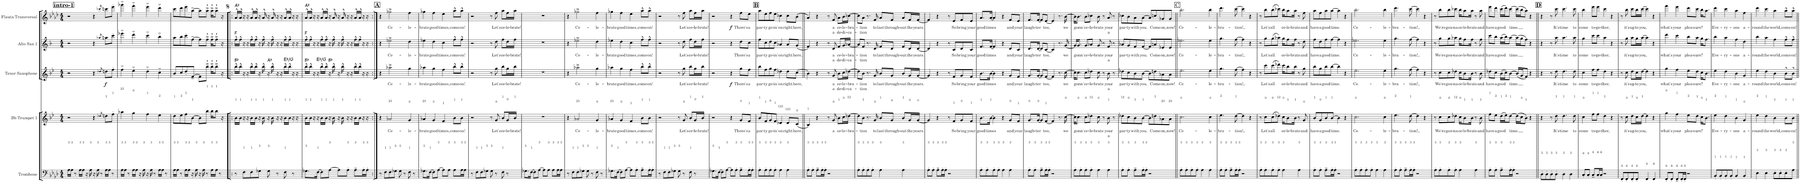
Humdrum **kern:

**kern	**kern	**text	**text	**kern	**text	**text	**dynam	**harte	**kern	**text	**text	**harte	**kern	**text	**text	**dynam	**harte
*part5	*part4	*part4	*part4	*part3	*part3	*part3	*part3	*part3	*part2	*part2	*part2	*part2	*part1	*part1	*part1	*part1	*part1
*staff5	*staff4	*staff4	*staff4	*staff3	*staff3	*staff3	*staff3	*	*staff2	*staff2	*staff2	*	*staff1	*staff1	*staff1	*staff1	*
*I"Trombone	*I"Bb Trumpet 1	*	*	*I"Tenor Saxophone	*	*	*	*	*I"Alto Sax 1	*	*	*	*I"Flauta Transversal	*	*	*	*
*I'Tbn.	*I'Bb Tpt. 1	*	*	*I'T. Sax.	*	*	*	*	*I'A. Sax. 1	*	*	*	*I'Fl.	*	*	*	*
*clefF4	*clefG2	*	*	*clefG2	*	*	*	*	*clefG2	*	*	*	*clefG2	*	*	*	*
*	*Trd1c2	*	*	*Trd8c14	*	*	*	*	*Trd5c9	*	*	*	*	*	*	*	*
*k[b-e-a-d-]	*k[b-e-]	*	*	*k[b-e-]	*	*	*	*	*k[b-]	*	*	*	*k[b-e-a-d-]	*	*	*	*
*M4/4	*M4/4	*	*	*M4/4	*	*	*	*	*M4/4	*	*	*	*M4/4	*	*	*	*
!!LO:REH:place=s1:a:B:fs=14:t=intro-1
=1	=1	=1	=1	=1	=1	=1	=1	=1	=1	=1	=1	=1	=1	=1	=1	=1	=1
16A-\LL	2r	.	.	2r	.	.	.	.	2r	.	.	.	2r	.	.	.	.
16A-\JJ	.	.	.	.	.	.	.	.	.	.	.	.	.	.	.	.	.
8r	.	.	.	.	.	.	.	.	.	.	.	.	.	.	.	.	.
16A-\LL	.	.	.	.	.	.	.	.	.	.	.	.	.	.	.	.	.
16A-\JJ	.	.	.	.	.	.	.	.	.	.	.	.	.	.	.	.	.
16r	.	.	.	.	.	.	.	.	.	.	.	.	.	.	.	.	.
16A-\	.	.	.	.	.	.	.	.	.	.	.	.	.	.	.	.	.
16r	4r	.	.	4r	.	.	.	.	4r	.	.	.	4r	.	.	.	.
16A-\	.	.	.	.	.	.	.	.	.	.	.	.	.	.	.	.	.
8r	.	.	.	.	.	.	.	.	.	.	.	.	.	.	.	.	.
.	8qdd-X/	.	.	8qdd-X/	.	.	.	.	8qaa-X/	.	.	.	8qccc-X/	.	.	.	.
!	!	!	!	!	!	!	!LO:DY:b	!	!	!	!	!	!	!	!	!	!
16A-\LL	8ddn\L	.	.	8ddn\L	.	.	f	.	8aan\L	.	.	.	8cccn\L	.	.	.	.
16A-\JJ	.	.	.	.	.	.	.	.	.	.	.	.	.	.	.	.	.
8r	8ff'\J	.	.	8ff'\J	.	.	.	.	8ccc'\J	.	.	.	8eee-'\J	.	.	.	.
=2	=2	=2	=2	=2	=2	=2	=2	=2	=2	=2	=2	=2	=2	=2	=2	=2	=2
16A-\LL	4aa-X\	.	.	4ff'~\	.	.	.	.	4eee-X'~\	.	.	.	4ggg-X'~\	.	.	.	.
16A-\JJ	.	.	.	.	.	.	.	.	.	.	.	.	.	.	.	.	.
8r	.	.	.	.	.	.	.	.	.	.	.	.	.	.	.	.	.
16A-\LL	4gg\	.	.	4ee-'~\	.	.	.	.	4ddd'~\	.	.	.	4fff'~\	.	.	.	.
16A-\JJ	.	.	.	.	.	.	.	.	.	.	.	.	.	.	.	.	.
16r	.	.	.	.	.	.	.	.	.	.	.	.	.	.	.	.	.
16A-\	.	.	.	.	.	.	.	.	.	.	.	.	.	.	.	.	.
16r	4ff\	.	.	4dd'~\	.	.	.	.	4ccc'~\	.	.	.	4eee-'~\	.	.	.	.
16A-\	.	.	.	.	.	.	.	.	.	.	.	.	.	.	.	.	.
8r	.	.	.	.	.	.	.	.	.	.	.	.	.	.	.	.	.
16A-\LL	4ee-\	.	.	4cc'~\	.	.	.	.	4bb-'~\	.	.	.	4ddd-'~\	.	.	.	.
16A-\JJ	.	.	.	.	.	.	.	.	.	.	.	.	.	.	.	.	.
8r	.	.	.	.	.	.	.	.	.	.	.	.	.	.	.	.	.
=3	=3	=3	=3	=3	=3	=3	=3	=3	=3	=3	=3	=3	=3	=3	=3	=3	=3
16A-\LL	8dd\L	.	.	8b-/L	.	.	.	.	8aa\L	.	.	.	8ccc\L	.	.	.	.
16A-\JJ	.	.	.	.	.	.	.	.	.	.	.	.	.	.	.	.	.
8r	8ee-\	.	.	8cc/	.	.	.	.	8bb-\	.	.	.	8ddd-\	.	.	.	.
16A-\LL	8ff\	.	.	8dd'/	.	.	.	.	8ccc'\	.	.	.	8eee-'\	.	.	.	.
16A-\JJ	.	.	.	.	.	.	.	.	.	.	.	.	.	.	.	.	.
16r	[8b-\J	.	.	[8f~/J	.	.	.	.	[8ff~\J	.	.	.	[8aa-~\J	.	.	.	.
16A-\	.	.	.	.	.	.	.	.	.	.	.	.	.	.	.	.	.
16r	8b-\L]	.	.	8f\L]	.	.	.	.	8ff\L]	.	.	.	8aa-\L]	.	.	.	.
16A-\	.	.	.	.	.	.	.	.	.	.	.	.	.	.	.	.	.
8r	8bb-\J	.	.	8bb-^`\J	.	.	.	.	8ff^`\J	.	.	.	8aa-^`\J	.	.	.	.
16A-\LL	16bb-\KL	.	.	16bb-^`\KL	.	.	.	.	16ff^`\KL	.	.	.	16aa-^`\KL	.	.	.	.
16A-\JJ	8bb-\J	.	.	8bb-^`\J	.	.	.	.	8ff^`\J	.	.	.	8aa-^`\J	.	.	.	.
8r	.	.	.	.	.	.	.	.	.	.	.	.	.	.	.	.	.
.	16r	.	.	16r	.	.	.	.	16r	.	.	.	16r	.	.	.	.
=4!|:	=4!|:	=4!|:	=4!|:	=4!|:	=4!|:	=4!|:	=4!|:	=4!|:	=4!|:	=4!|:	=4!|:	=4!|:	=4!|:	=4!|:	=4!|:	=4!|:	=4!|:
8r	16b-\LL	.	.	16bb-^^\LL	.	.	.	Bb:maj	16ff^^\LL	.	.	F:maj	16a-^^/LL	.	.	.	Ab:maj
.	16b-\JJ	.	.	16bb-^^\JJ	.	.	.	.	16ff^^\JJ	.	.	.	16a-^^/JJ	.	.	.	.
8F\L	16r	.	.	16r	.	.	.	.	16r	.	.	.	16r	.	.	.	.
.	16r	.	.	16r	.	.	.	.	16r	.	.	.	16r	.	.	.	.
8F\	16b-\LL	.	.	16bb-^^\LL	.	.	.	.	16ff^^\LL	.	.	.	16a-^^/LL	.	.	.	.
.	16b-\JJ	.	.	16bb-^^\JJ	.	.	.	.	16ff^^\JJ	.	.	.	16a-^^/JJ	.	.	.	.
8G-X\J	16r	.	.	16r	.	.	.	.	16r	.	.	.	16r	.	.	.	.
.	16b-\	.	.	16bb-^^\	.	.	.	.	16ff^^\	.	.	.	16a-^^/	.	.	.	.
8G-\	16r	.	.	16r	.	.	.	Ab:maj	16r	.	.	.	16r	.	.	.	.
.	16b-\	.	.	16bb-^^\	.	.	.	.	16ff^^\	.	.	.	16a-^^/	.	.	.	.
8r	16r	.	.	16r	.	.	.	.	16r	.	.	.	16r	.	.	.	.
.	16r	.	.	16r	.	.	.	.	16r	.	.	.	16r	.	.	.	.
8F\	16b-\LL	.	.	16bb-^^\LL	.	.	.	Eb:maj/3	16ff^^\LL	.	.	.	16a-^^/LL	.	.	.	.
.	16b-\JJ	.	.	16bb-^^\JJ	.	.	.	.	16ff^^\JJ	.	.	.	16a-^^/JJ	.	.	.	.
8r	16r	.	.	16r	.	.	.	.	16r	.	.	.	16r	.	.	.	.
.	16r	.	.	16r	.	.	.	.	16r	.	.	.	16r	.	.	.	.
=5	=5	=5	=5	=5	=5	=5	=5	=5	=5	=5	=5	=5	=5	=5	=5	=5	=5
8.G-X\L	16b-\LL	.	.	16bb-^^\LL	.	.	.	Bb:maj	16ff^^\LL	.	.	F:maj	16a-^^/LL	.	.	.	Ab:maj
.	16b-\JJ	.	.	16bb-^^\JJ	.	.	.	.	16ff^^\JJ	.	.	.	16a-^^/JJ	.	.	.	.
.	16r	.	.	16r	.	.	.	.	16r	.	.	.	16r	.	.	.	.
[16F\Jk	16r	.	.	16r	.	.	.	Eb:maj/3	16r	.	.	.	16r	.	.	.	.
8F\L]	16b-\LL	.	.	16bb-^^\LL	.	.	.	.	16ff^^\LL	.	.	.	16a-^^/LL	.	.	.	.
.	16b-\JJ	.	.	16bb-^^\JJ	.	.	.	.	16ff^^\JJ	.	.	.	16a-^^/JJ	.	.	.	.
[8A-\J	16r	.	.	16r	.	.	.	Bb:maj	16r	.	.	.	16r	.	.	.	.
.	16b-\	.	.	16bb-^^\	.	.	.	.	16ff^^\	.	.	.	16a-^^/	.	.	.	.
8A-\L]	16r	.	.	16r	.	.	.	.	16r	.	.	.	16r	.	.	.	.
.	16b-\	.	.	16bb-^^\	.	.	.	.	16ff^^\	.	.	.	16a-^^/	.	.	.	.
8A-'\J	16r	.	.	16r	.	.	.	.	16r	.	.	.	16r	.	.	.	.
.	16r	.	.	16r	.	.	.	.	16r	.	.	.	16r	.	.	.	.
8A-~\L	16b-\LL	.	.	16bb-^^\LL	.	.	.	.	16ff^^\LL	.	.	.	16a-^^/LL	.	.	.	.
.	16b-\JJ	.	.	16bb-^^\JJ	.	.	.	.	16ff^^\JJ	.	.	.	16a-^^/JJ	.	.	.	.
16A-'\L	16r	.	.	16r	.	.	.	.	16r	.	.	.	16r	.	.	.	.
16A-'\JJ	16r	.	.	16r	.	.	.	.	16r	.	.	.	16r	.	.	.	.
!!LO:REH:place=s1:a:B:fs=14:t=A
=6:|!	=6:|!	=6:|!	=6:|!	=6:|!	=6:|!	=6:|!	=6:|!	=6:|!	=6:|!	=6:|!	=6:|!	=6:|!	=6:|!	=6:|!	=6:|!	=6:|!	=6:|!
8r	4r	.	.	4r	.	.	.	.	4r	.	.	.	4r	.	.	.	.
8F\L	.	.	.	.	.	.	.	.	.	.	.	.	.	.	.	.	.
!	!	!LO:LY:b	!	!	!LO:LY:b	!	!	!	!	!LO:LY:b	!	!	!	!LO:LY:b	!	!	!
8F\	2a-X/	Ce-	.	2aa-X^\	Ce-	.	.	.	2ee-X^\	Ce-	.	.	2gg-X^\	Ce-	.	.	.
8G-X\J	.	.	.	.	.	.	.	.	.	.	.	.	.	.	.	.	.
8G-\	.	.	.	.	.	.	.	.	.	.	.	.	.	.	.	.	.
8r	.	.	.	.	.	.	.	.	.	.	.	.	.	.	.	.	.
!	!	!LO:LY:b	!	!	!LO:LY:b	!	!	!	!	!LO:LY:b	!	!	!	!LO:LY:b	!	!	!
8F\	4g/	-le-	.	4gg\	-le-	.	.	.	4dd\	-le-	.	.	4ff\	-le-	.	.	.
8r	.	.	.	.	.	.	.	.	.	.	.	.	.	.	.	.	.
=7	=7	=7	=7	=7	=7	=7	=7	=7	=7	=7	=7	=7	=7	=7	=7	=7	=7
!	!	!LO:LY:b	!	!	!LO:LY:b	!	!	!	!	!LO:LY:b	!	!	!	!LO:LY:b	!	!	!
8.G-X\L	4a-X/	-brate	.	4aa-X\	-brate	.	.	.	4ee-X\	-brate	.	.	4gg-X\	-brate	.	.	.
[16F\Jk	.	.	.	.	.	.	.	.	.	.	.	.	.	.	.	.	.
!	!	!LO:LY:b	!	!	!LO:LY:b	!	!	!	!	!LO:LY:b	!	!	!	!LO:LY:b	!	!	!
8F\L]	4g/	good	.	4gg\	good	.	.	.	4dd\	good	.	.	4ff\	good	.	.	.
[8A-\J	.	.	.	.	.	.	.	.	.	.	.	.	.	.	.	.	.
!	!	!LO:LY:b	!	!	!LO:LY:b	!	!	!	!	!LO:LY:b	!	!	!	!LO:LY:b	!	!	!
8A-\L]	4f/	times,	.	4ff\	times,	.	.	.	4cc\	times,	.	.	4ee-\	times,	.	.	.
8A-\J	.	.	.	.	.	.	.	.	.	.	.	.	.	.	.	.	.
!	!	!LO:LY:b	!	!	!LO:LY:b	!	!	!	!	!LO:LY:b	!	!	!	!LO:LY:b	!	!	!
8A-\L	8b-\L	come	.	8bb-^^\L	come	.	.	.	8ff^^\L	come	.	.	8aa-^^\L	come	.	.	.
!	!	!LO:LY:b	!	!	!LO:LY:b	!	!	!	!	!LO:LY:b	!	!	!	!LO:LY:b	!	!	!
16A-\L	8b-\J	on!	.	8bb-^^\J	on!	.	.	.	8ff^^\J	on!	.	.	8aa-^^\J	on!	.	.	.
16A-\JJ	.	.	.	.	.	.	.	.	.	.	.	.	.	.	.	.	.
=8	=8	=8	=8	=8	=8	=8	=8	=8	=8	=8	=8	=8	=8	=8	=8	=8	=8
8r	2r	.	.	2r	.	.	.	.	2r	.	.	.	2r	.	.	.	.
8F\L	.	.	.	.	.	.	.	.	.	.	.	.	.	.	.	.	.
8F\	.	.	.	.	.	.	.	.	.	.	.	.	.	.	.	.	.
8G-X\J	.	.	.	.	.	.	.	.	.	.	.	.	.	.	.	.	.
8G-\	8r	.	.	8r	.	.	.	.	8r	.	.	.	8r	.	.	.	.
!	!	!LO:LY:b	!	!	!LO:LY:b	!	!	!	!	!LO:LY:b	!	!	!	!LO:LY:b	!	!	!
8r	8g/	Let's	.	8gg\	Let's	.	.	.	8dd\	Let's	.	.	8ff\	Let's	.	.	.
!	!	!LO:LY:b	!	!	!LO:LY:b	!	!	!	!	!LO:LY:b	!	!	!	!LO:LY:b	!	!	!
8F\	8b-/L	ce-	.	8bb-\L	ce-	.	.	.	8ff\L	ce-	.	.	8aa-\L	ce-	.	.	.
!	!	!LO:LY:b	!	!	!LO:LY:b	!	!	!	!	!LO:LY:b	!	!	!	!LO:LY:b	!	!	!
8r	16g/L	-le-	.	16gg\L	-le-	.	.	.	16dd\L	-le-	.	.	16ff\L	-le-	.	.	.
!	!	!LO:LY:b	!	!	!LO:LY:b	!	!	!	!	!LO:LY:b	!	!	!	!LO:LY:b	!	!	!
.	16b-/JJ	-brate!	.	16bb-\JJ	-brate!	.	.	.	16ff\JJ	-brate!	.	.	16aa-\JJ	-brate!	.	.	.
=9	=9	=9	=9	=9	=9	=9	=9	=9	=9	=9	=9	=9	=9	=9	=9	=9	=9
8.G-X\L	1r	.	.	1r	.	.	.	.	1r	.	.	.	1r	.	.	.	.
[16F\Jk	.	.	.	.	.	.	.	.	.	.	.	.	.	.	.	.	.
8F\L]	.	.	.	.	.	.	.	.	.	.	.	.	.	.	.	.	.
[8A-\J	.	.	.	.	.	.	.	.	.	.	.	.	.	.	.	.	.
8A-\L]	.	.	.	.	.	.	.	.	.	.	.	.	.	.	.	.	.
8A-\J	.	.	.	.	.	.	.	.	.	.	.	.	.	.	.	.	.
8A-\L	.	.	.	.	.	.	.	.	.	.	.	.	.	.	.	.	.
16A-\L	.	.	.	.	.	.	.	.	.	.	.	.	.	.	.	.	.
16A-\JJ	.	.	.	.	.	.	.	.	.	.	.	.	.	.	.	.	.
=10	=10	=10	=10	=10	=10	=10	=10	=10	=10	=10	=10	=10	=10	=10	=10	=10	=10
8r	4r	.	.	4r	.	.	.	.	4r	.	.	.	4r	.	.	.	.
8F\L	.	.	.	.	.	.	.	.	.	.	.	.	.	.	.	.	.
!	!	!LO:LY:b	!	!	!LO:LY:b	!	!	!	!	!LO:LY:b	!	!	!	!LO:LY:b	!	!	!
8F\	2a-X/	Ce-	.	2aa-X^\	Ce-	.	.	.	2ee-X^\	Ce-	.	.	2gg-X^\	Ce-	.	.	.
8G-X\J	.	.	.	.	.	.	.	.	.	.	.	.	.	.	.	.	.
8G-\	.	.	.	.	.	.	.	.	.	.	.	.	.	.	.	.	.
8r	.	.	.	.	.	.	.	.	.	.	.	.	.	.	.	.	.
!	!	!LO:LY:b	!	!	!LO:LY:b	!	!	!	!	!LO:LY:b	!	!	!	!LO:LY:b	!	!	!
8F\	4g/	-le-	.	4gg\	-le-	.	.	.	4dd\	-le-	.	.	4ff\	-le-	.	.	.
8r	.	.	.	.	.	.	.	.	.	.	.	.	.	.	.	.	.
=11	=11	=11	=11	=11	=11	=11	=11	=11	=11	=11	=11	=11	=11	=11	=11	=11	=11
!	!	!LO:LY:b	!	!	!LO:LY:b	!	!	!	!	!LO:LY:b	!	!	!	!LO:LY:b	!	!	!
8.G-X\L	4a-X/	-brate	.	4aa-X\	-brate	.	.	.	4ee-X\	-brate	.	.	4gg-X\	-brate	.	.	.
[16F\Jk	.	.	.	.	.	.	.	.	.	.	.	.	.	.	.	.	.
!	!	!LO:LY:b	!	!	!LO:LY:b	!	!	!	!	!LO:LY:b	!	!	!	!LO:LY:b	!	!	!
8F\L]	4g/	good	.	4gg\	good	.	.	.	4dd\	good	.	.	4ff\	good	.	.	.
[8A-\J	.	.	.	.	.	.	.	.	.	.	.	.	.	.	.	.	.
!	!	!LO:LY:b	!	!	!LO:LY:b	!	!	!	!	!LO:LY:b	!	!	!	!LO:LY:b	!	!	!
8A-\L]	4f/	times,	.	4ff\	times,	.	.	.	4cc\	times,	.	.	4ee-\	times,	.	.	.
8A-'\J	.	.	.	.	.	.	.	.	.	.	.	.	.	.	.	.	.
!	!	!LO:LY:b	!	!	!LO:LY:b	!	!	!	!	!LO:LY:b	!	!	!	!LO:LY:b	!	!	!
8A-~\L	8b-\L	come	.	8bb-^^\L	come	.	.	.	8ff^^\L	come	.	.	8aa-^^\L	come	.	.	.
!	!	!LO:LY:b	!	!	!LO:LY:b	!	!	!	!	!LO:LY:b	!	!	!	!LO:LY:b	!	!	!
16A-'\L	8b-\J	on!	.	8bb-^^\J	on!	.	.	.	8ff^^\J	on!	.	.	8aa-^^\J	on!	.	.	.
16A-'\JJ	.	.	.	.	.	.	.	.	.	.	.	.	.	.	.	.	.
=12	=12	=12	=12	=12	=12	=12	=12	=12	=12	=12	=12	=12	=12	=12	=12	=12	=12
8r	2r	.	.	2r	.	.	.	.	2r	.	.	.	2r	.	.	.	.
8F\L	.	.	.	.	.	.	.	.	.	.	.	.	.	.	.	.	.
8F\	.	.	.	.	.	.	.	.	.	.	.	.	.	.	.	.	.
8G-X\J	.	.	.	.	.	.	.	.	.	.	.	.	.	.	.	.	.
8G-\	8r	.	.	8r	.	.	.	.	8r	.	.	.	8r	.	.	.	.
!	!	!LO:LY:b	!	!	!LO:LY:b	!	!	!	!	!LO:LY:b	!	!	!	!LO:LY:b	!	!	!
8r	8g/	Let's	.	8gg\	Let's	.	.	.	8dd\	Let's	.	.	8ff\	Let's	.	.	.
!	!	!LO:LY:b	!	!	!LO:LY:b	!	!	!	!	!LO:LY:b	!	!	!	!LO:LY:b	!	!	!
8F\	8b-/L	ce-	.	8bb-\L	ce-	.	.	.	8ff\L	ce-	.	.	8aa-\L	ce-	.	.	.
!	!	!LO:LY:b	!	!	!LO:LY:b	!	!	!	!	!LO:LY:b	!	!	!	!LO:LY:b	!	!	!
8r	16g/L	-le-	.	16gg\L	-le-	.	.	.	16dd\L	-le-	.	.	16ff\L	-le-	.	.	.
!	!	!LO:LY:b	!	!	!LO:LY:b	!	!	!	!	!LO:LY:b	!	!	!	!LO:LY:b	!	!	!
.	16b-/JJ	-brate!	.	16bb-\JJ	-brate!	.	.	.	16ff\JJ	-brate!	.	.	16aa-\JJ	-brate!	.	.	.
=13	=13	=13	=13	=13	=13	=13	=13	=13	=13	=13	=13	=13	=13	=13	=13	=13	=13
8.G-X\L	2r	.	.	2r	.	.	.	.	2r	.	.	.	2r	.	.	.	.
[16F\Jk	.	.	.	.	.	.	.	.	.	.	.	.	.	.	.	.	.
8F\L]	.	.	.	.	.	.	.	.	.	.	.	.	.	.	.	.	.
[8A-\J	.	.	.	.	.	.	.	.	.	.	.	.	.	.	.	.	.
!	!	!	!	!	!	!	!LO:DY:b	!	!	!	!	!	!	!	!	!LO:DY:b	!
8A-\L]	4r	.	.	4r	.	.	f	.	4r	.	.	.	4r	.	.	f	.
8A-'\J	.	.	.	.	.	.	.	.	.	.	.	.	.	.	.	.	.
!	!	!LO:LY:b	!	!	!LO:LY:b	!	!	!	!	!LO:LY:b	!	!	!	!LO:LY:b	!	!	!
8A-~\L	8g/L	There's	.	8gg\L	There's	.	.	.	8dd\L	There's	.	.	8ff\L	There's	.	.	.
!	!	!LO:LY:b	!	!	!LO:LY:b	!	!	!	!	!LO:LY:b	!	!	!	!LO:LY:b	!	!	!
16A-'\L	8f/J	a	.	8ff\J	a	.	.	.	8cc\J	a	.	.	8ee-\J	a	.	.	.
16A-'\JJ	.	.	.	.	.	.	.	.	.	.	.	.	.	.	.	.	.
!!LO:REH:place=s1:a:B:fs=14:t=B
=14	=14	=14	=14	=14	=14	=14	=14	=14	=14	=14	=14	=14	=14	=14	=14	=14	=14
!	!	!LO:LY:b	!	!	!LO:LY:b	!	!	!	!	!LO:LY:b	!	!	!	!LO:LY:b	!	!	!
8A-'\L	8b-/L	par-	.	8bb-\L	par-	.	.	.	8ff\L	par-	.	.	8aa-\L	par-	.	.	.
!	!	!LO:LY:b	!	!	!LO:LY:b	!	!	!	!	!LO:LY:b	!	!	!	!LO:LY:b	!	!	!
8A-'\	8f/	-ty	.	8ff\	-ty	.	.	.	8cc\	-ty	.	.	8ee-\	-ty	.	.	.
!	!	!LO:LY:b	!	!	!LO:LY:b	!	!	!	!	!LO:LY:b	!	!	!	!LO:LY:b	!	!	!
8A-'\	8g/	go-	.	8gg\	go-	.	.	.	8dd\	go-	.	.	8ff\	go-	.	.	.
!	!	!LO:LY:b	!	!	!LO:LY:b	!	!	!	!	!LO:LY:b	!	!	!	!LO:LY:b	!	!	!
8A-'\J	8f/J	-in'	.	8ff\J	-in'	.	.	.	8cc\J	-in'	.	.	8ee-\J	-in'	.	.	.
!	!	!LO:LY:b	!	!	!LO:LY:b	!	!	!	!	!LO:LY:b	!	!	!	!LO:LY:b	!	!	!
4A-\	4d-X/	on	.	4dd-X\	on	.	.	.	4a-X/	on	.	.	4cc-X\	on	.	.	.
!	!	!LO:LY:b	!	!	!LO:LY:b	!	!	!	!	!LO:LY:b	!	!	!	!LO:LY:b	!	!	!
4A-\	8d-/L	right	.	8dd-\L	right	.	.	.	8a-/L	right	.	.	8cc-\L	right	.	.	.
!	!	!LO:LY:b	!	!	!LO:LY:b	!	!	!	!	!LO:LY:b	!	!	!	!LO:LY:b	!	!	!
.	(8c/J	here,	.	(8cc\J	here,	.	.	.	(8g/J	here,	.	.	(8b-\J	here,	.	.	.
=15||	=15||	=15||	=15||	=15||	=15||	=15||	=15||	=15||	=15||	=15||	=15||	=15||	=15||	=15||	=15||	=15||	=15||
8A-'\L	4B-/)	.	.	4b-\)	.	.	.	.	4f/)	.	.	.	4a-/)	.	.	.	.
8A-'\J	.	.	.	.	.	.	.	.	.	.	.	.	.	.	.	.	.
8A-~\L	4r	.	.	4r	.	.	.	.	4r	.	.	.	4r	.	.	.	.
16A-'\L	.	.	.	.	.	.	.	.	.	.	.	.	.	.	.	.	.
16A-'\JJ	.	.	.	.	.	.	.	.	.	.	.	.	.	.	.	.	.
2r	8r	.	.	8r	.	.	.	.	8r	.	.	.	8r	.	.	.	.
!	!	!LO:LY:b	!	!	!LO:LY:b	!LO:LY:b	!	!	!	!LO:LY:b	!LO:LY:b	!	!	!LO:LY:b	!LO:LY:b	!	!
.	8g/	a	.	8g/	a	a	.	.	8d/	a	a	.	8f/	a	a	.	.
!	!	!LO:LY:b	!	!	!LO:LY:b	!LO:LY:b	!	!	!	!LO:LY:b	!LO:LY:b	!	!	!LO:LY:b	!LO:LY:b	!	!
.	8b-\L	ce-	.	8b-\L	ce-	de-	.	.	8f/L	ce-	de-	.	8a-\L	ce-	de-	.	.
!	!	!LO:LY:b	!	!	!LO:LY:b	!LO:LY:b	!	!	!	!LO:LY:b	!LO:LY:b	!	!	!LO:LY:b	!LO:LY:b	!	!
.	16cc\L	-le-	.	16cc\L	-le-	-di-	.	.	16g/L	-le-	-di-	.	16b-\L	-le-	-di-	.	.
!	!	!LO:LY:b	!	!	!LO:LY:b	!LO:LY:b	!	!	!	!LO:LY:b	!LO:LY:b	!	!	!LO:LY:b	!LO:LY:b	!	!
.	[16dd-X\JJ	-bra-	.	[16dd-X\JJ	-bra-	-ca-	.	.	[16a-X/JJ	-bra-	-ca-	.	[16cc-X\JJ	-bra-	-ca-	.	.
=16	=16	=16	=16	=16	=16	=16	=16	=16	=16	=16	=16	=16	=16	=16	=16	=16	=16
8A-'\L	8dd-\L]	.	.	8dd-\L]	.	.	.	.	8a-/L]	.	.	.	8cc-\L]	.	.	.	.
!	!	!LO:LY:b	!	!	!LO:LY:b	!LO:LY:b	!	!	!	!LO:LY:b	!LO:LY:b	!	!	!LO:LY:b	!LO:LY:b	!	!
8A-'\	8b-\J	-tion	.	8b-\J	-tion	-tion	.	.	8f/J	-tion	-tion	.	8a-\J	-tion	-tion	.	.
8A-'\	8.r	.	.	8.r	.	.	.	.	8.r	.	.	.	8.r	.	.	.	.
8A-'\J	.	.	.	.	.	.	.	.	.	.	.	.	.	.	.	.	.
!	!	!LO:LY:b	!	!	!LO:LY:b	!	!	!	!	!LO:LY:b	!	!	!	!LO:LY:b	!	!	!
.	16g/	to	.	16g/	to	.	.	.	16d/	to	.	.	16f/	to	.	.	.
!	!	!LO:LY:b	!	!	!LO:LY:b	!	!	!	!	!LO:LY:b	!	!	!	!LO:LY:b	!	!	!
4A-\	8b-/L	last	.	8b-/L	last	.	.	.	8f/L	last	.	.	8a-/L	last	.	.	.
!	!	!LO:LY:b	!	!	!LO:LY:b	!	!	!	!	!LO:LY:b	!	!	!	!LO:LY:b	!	!	!
.	8g/J	through-	.	8g/J	through-	.	.	.	8d/J	through-	.	.	8f/J	through-	.	.	.
!	!	!LO:LY:b	!	!	!LO:LY:b	!	!	!	!	!LO:LY:b	!	!	!	!LO:LY:b	!	!	!
4A-\	8b-/L	-out	.	8b-/L	-out	.	.	.	8f/L	-out	.	.	8a-/L	-out	.	.	.
!	!	!LO:LY:b	!	!	!LO:LY:b	!	!	!	!	!LO:LY:b	!	!	!	!LO:LY:b	!	!	!
.	16g/L	the	.	16g/L	the	.	.	.	16d/L	the	.	.	16f/L	the	.	.	.
!	!	!LO:LY:b	!	!	!LO:LY:b	!	!	!	!	!LO:LY:b	!	!	!	!LO:LY:b	!	!	!
.	[16g/JJ	years.	.	[16g/JJ	years.	.	.	.	[16d/JJ	years.	.	.	[16f/JJ	years.	.	.	.
=17	=17	=17	=17	=17	=17	=17	=17	=17	=17	=17	=17	=17	=17	=17	=17	=17	=17
8A-'\L	4g/]	.	.	4g/]	.	.	.	.	4d/]	.	.	.	4f/]	.	.	.	.
8A-'\J	.	.	.	.	.	.	.	.	.	.	.	.	.	.	.	.	.
8A-~\L	4r	.	.	4r	.	.	.	.	4r	.	.	.	4r	.	.	.	.
16A-'\L	.	.	.	.	.	.	.	.	.	.	.	.	.	.	.	.	.
16A-'\JJ	.	.	.	.	.	.	.	.	.	.	.	.	.	.	.	.	.
2r	8r	.	.	8r	.	.	.	.	8r	.	.	.	8r	.	.	.	.
!	!	!LO:LY:b	!	!	!LO:LY:b	!	!	!	!	!LO:LY:b	!	!	!	!LO:LY:b	!	!	!
.	8f/L	So	.	8f/L	So	.	.	.	8c/L	So	.	.	8e-/L	So	.	.	.
!	!	!LO:LY:b	!	!	!LO:LY:b	!	!	!	!	!LO:LY:b	!	!	!	!LO:LY:b	!	!	!
.	8g/	bring	.	8g/	bring	.	.	.	8d/	bring	.	.	8f/	bring	.	.	.
!	!	!LO:LY:b	!	!	!LO:LY:b	!	!	!	!	!LO:LY:b	!	!	!	!LO:LY:b	!	!	!
.	8f/J	your	.	8f/J	your	.	.	.	8c/J	your	.	.	8e-/J	your	.	.	.
=18	=18	=18	=18	=18	=18	=18	=18	=18	=18	=18	=18	=18	=18	=18	=18	=18	=18
!	!	!LO:LY:b	!	!	!LO:LY:b	!	!	!	!	!LO:LY:b	!	!	!	!LO:LY:b	!	!	!
8A-'\L	8.b-\L	good	.	8.b-\L	good	.	.	.	8.f/L	good	.	.	8.a-/L	good	.	.	.
8A-'\	.	.	.	.	.	.	.	.	.	.	.	.	.	.	.	.	.
!	!	!LO:LY:b	!	!	!LO:LY:b	!	!	!	!	!LO:LY:b	!	!	!	!LO:LY:b	!	!	!
.	[16b-\Jk	times	.	[16b-\Jk	times	.	.	.	[16f/Jk	times	.	.	[16a-/Jk	times	.	.	.
8A-'\	4b-\]	.	.	4b-\]	.	.	.	.	4f/]	.	.	.	4a-/]	.	.	.	.
8A-'\J	.	.	.	.	.	.	.	.	.	.	.	.	.	.	.	.	.
4A-\	4r	.	.	4r	.	.	.	.	4r	.	.	.	4r	.	.	.	.
!	!	!LO:LY:b	!	!	!LO:LY:b	!	!	!	!	!LO:LY:b	!	!	!	!LO:LY:b	!	!	!
4A-\	8g/L	and	.	8g/L	and	.	.	.	8d/L	and	.	.	8f/L	and	.	.	.
!	!	!LO:LY:b	!	!	!LO:LY:b	!	!	!	!	!LO:LY:b	!	!	!	!LO:LY:b	!	!	!
.	8f/J	your	.	8f/J	your	.	.	.	8c/J	your	.	.	8e-/J	your	.	.	.
=19	=19	=19	=19	=19	=19	=19	=19	=19	=19	=19	=19	=19	=19	=19	=19	=19	=19
!	!	!LO:LY:b	!	!	!LO:LY:b	!	!	!	!	!LO:LY:b	!	!	!	!LO:LY:b	!	!	!
8A-'\L	8.g/L	laugh-	.	8.g/L	laugh-	.	.	.	8.d/L	laugh-	.	.	8.f/L	laugh-	.	.	.
8A-'\J	.	.	.	.	.	.	.	.	.	.	.	.	.	.	.	.	.
!	!	!LO:LY:b	!	!	!LO:LY:b	!	!	!	!	!LO:LY:b	!	!	!	!LO:LY:b	!	!	!
.	[16g/Jk	-ter	.	[16g/Jk	-ter	.	.	.	[16d/Jk	-ter	.	.	[16f/Jk	-ter	.	.	.
8A-~\L	8g/L]	.	.	8g/L]	.	.	.	.	8d/L]	.	.	.	8f/L]	.	.	.	.
!	!	!LO:LY:b	!	!	!LO:LY:b	!	!	!	!	!LO:LY:b	!	!	!	!LO:LY:b	!	!	!
16A-'\L	[8f/J	too,	.	[8f/J	too,	.	.	.	[8c/J	too,	.	.	[8e-/J	too,	.	.	.
16A-'\JJ	.	.	.	.	.	.	.	.	.	.	.	.	.	.	.	.	.
2r	4f/]	.	.	4f/]	.	.	.	.	4c/]	.	.	.	4e-/]	.	.	.	.
.	8.r	.	.	8.r	.	.	.	.	8.r	.	.	.	8.r	.	.	.	.
!	!	!LO:LY:b	!	!	!LO:LY:b	!	!	!	!	!LO:LY:b	!	!	!	!LO:LY:b	!	!	!
.	[16cc\	we	.	[16cc\	we	.	.	.	[16g/	we	.	.	[16b-\	we	.	.	.
=20	=20	=20	=20	=20	=20	=20	=20	=20	=20	=20	=20	=20	=20	=20	=20	=20	=20
8A-'\L	16cc\KL]	.	.	16cc\KL]	.	.	.	.	16g/KL]	.	.	.	16b-\KL]	.	.	.	.
!	!	!LO:LY:b	!	!	!LO:LY:b	!	!	!	!	!LO:LY:b	!	!	!	!LO:LY:b	!	!	!
.	8.cc\J	gonn'	.	8.cc\J	gonn'	.	.	.	8.g/J	gonn'	.	.	8.b-\J	gonn'	.	.	.
8A-'\	.	.	.	.	.	.	.	.	.	.	.	.	.	.	.	.	.
!	!	!LO:LY:b	!	!	!LO:LY:b	!	!	!	!	!LO:LY:b	!	!	!	!LO:LY:b	!	!	!
8A-'\	8cc\L	ce-	.	8cc\L	ce-	.	.	.	8g/L	ce-	.	.	8b-\L	ce-	.	.	.
!	!	!LO:LY:b	!	!	!LO:LY:b	!	!	!	!	!LO:LY:b	!	!	!	!LO:LY:b	!	!	!
8A-'\J	8dd-X\J	-le-	.	8dd-X\J	-le-	.	.	.	8a-X/J	-le-	.	.	8cc-X\J	-le-	.	.	.
!	!	!LO:LY:b	!	!	!LO:LY:b	!	!	!	!	!LO:LY:b	!	!	!	!LO:LY:b	!	!	!
4A-\	8cc\	-brate	.	8cc\	-brate	.	.	.	8g/	-brate	.	.	8b-\	-brate	.	.	.
.	8r	.	.	8r	.	.	.	.	8r	.	.	.	8r	.	.	.	.
!	!	!LO:LY:b	!LO:LY:b	!	!LO:LY:b	!LO:LY:b	!	!	!	!LO:LY:b	!LO:LY:b	!	!	!LO:LY:b	!LO:LY:b	!	!
4A-\	8b-\	your	a	8b-\	your	a	.	.	8f/	your	a	.	8a-/	your	a	.	.
.	8r	.	.	8r	.	.	.	.	8r	.	.	.	8r	.	.	.	.
=21	=21	=21	=21	=21	=21	=21	=21	=21	=21	=21	=21	=21	=21	=21	=21	=21	=21
!	!	!LO:LY:b	!	!	!LO:LY:b	!	!	!	!	!LO:LY:b	!	!	!	!LO:LY:b	!	!	!
8A-'\L	8dd-X\L	par-	.	8dd-X\L	par-	.	.	.	8a-X/L	par-	.	.	8cc-X\L	par-	.	.	.
!	!	!LO:LY:b	!	!	!LO:LY:b	!	!	!	!	!LO:LY:b	!	!	!	!LO:LY:b	!	!	!
8A-'\J	8cc\	-ty	.	8cc\	-ty	.	.	.	8g/	-ty	.	.	8b-\	-ty	.	.	.
!	!	!LO:LY:b	!	!	!LO:LY:b	!	!	!	!	!LO:LY:b	!	!	!	!LO:LY:b	!	!	!
8A-~\L	8b-\	with	.	8b-\	with	.	.	.	8f/	with	.	.	8a-\	with	.	.	.
!	!	!LO:LY:b	!	!	!LO:LY:b	!	!	!	!	!LO:LY:b	!	!	!	!LO:LY:b	!	!	!
16A-'\L	[8b-\J	you.	.	[8b-\J	you.	.	.	.	[8f/J	you.	.	.	[8a-\J	you.	.	.	.
16A-'\JJ	.	.	.	.	.	.	.	.	.	.	.	.	.	.	.	.	.
2r	8b-\L]	.	.	8b-\L]	.	.	.	.	8f/L]	.	.	.	8a-/L]	.	.	.	.
!	!	!LO:LY:b	!	!	!LO:LY:b	!	!	!	!	!LO:LY:b	!	!	!	!LO:LY:b	!	!	!
.	8ddn\	Come	.	8ddn\	Come	.	.	.	8an/	Come	.	.	8ccn/	Come	.	.	.
!	!	!LO:LY:b	!	!	!LO:LY:b	!	!	!	!	!LO:LY:b	!	!	!	!LO:LY:b	!	!	!
.	8a-X\	on,	.	8a-X\	on,	.	.	.	8e-X/	on,	.	.	8g-X/	on,	.	.	.
!	!	!LO:LY:b	!	!	!LO:LY:b	!	!	!	!	!LO:LY:b	!	!	!	!LO:LY:b	!	!	!
.	8a-\J	now!	.	8a-\J	now!	.	.	.	8e-/J	now!	.	.	8g-/J	now!	.	.	.
!!LO:REH:place=s1:a:fs=14:t=C
=22||	=22||	=22||	=22||	=22||	=22||	=22||	=22||	=22||	=22||	=22||	=22||	=22||	=22||	=22||	=22||	=22||	=22||
!	!	!LO:LY:b	!	!	!LO:LY:b	!	!	!	!	!LO:LY:b	!	!	!	!LO:LY:b	!	!	!
8A-'\L	2.cc\	Ce-	.	2.ee-\	Ce-	.	.	.	2.ee-X\	Ce-	.	.	2.bb-\	Ce-	.	.	.
8A-'\	.	.	.	.	.	.	.	.	.	.	.	.	.	.	.	.	.
8A-'\	.	.	.	.	.	.	.	.	.	.	.	.	.	.	.	.	.
8A-'\J	.	.	.	.	.	.	.	.	.	.	.	.	.	.	.	.	.
4A-\	.	.	.	.	.	.	.	.	.	.	.	.	.	.	.	.	.
!	!	!LO:LY:b	!	!	!LO:LY:b	!	!	!	!	!LO:LY:b	!	!	!	!LO:LY:b	!	!	!
4A-\	4cc\	-le-	.	4ee-\	-le-	.	.	.	4ee-\	-le-	.	.	4bb-\	-le-	.	.	.
=23	=23	=23	=23	=23	=23	=23	=23	=23	=23	=23	=23	=23	=23	=23	=23	=23	=23
!	!	!LO:LY:b	!	!	!LO:LY:b	!	!	!	!	!LO:LY:b	!	!	!	!LO:LY:b	!	!	!
8A-'\L	4.ee-\	-bra-	.	4.gg\	-bra-	.	.	.	4.gg\	-bra-	.	.	4.ddd-\	-bra-	.	.	.
8A-'\J	.	.	.	.	.	.	.	.	.	.	.	.	.	.	.	.	.
8A-~\L	.	.	.	.	.	.	.	.	.	.	.	.	.	.	.	.	.
!	!	!LO:LY:b	!	!	!LO:LY:b	!	!	!	!	!LO:LY:b	!	!	!	!LO:LY:b	!	!	!
16A-'\L	[8dd\	-tion!	.	[8ff\	-tion!	.	.	.	[8ff\	-tion!	.	.	[8ccc\	-tion!	.	.	.
16A-'\JJ	.	.	.	.	.	.	.	.	.	.	.	.	.	.	.	.	.
2r	4dd\]	.	.	4ff\]	.	.	.	.	4ff\]	.	.	.	4ccc\]	.	.	.	.
.	4r	.	.	4r	.	.	.	.	4r	.	.	.	4r	.	.	.	.
=24	=24	=24	=24	=24	=24	=24	=24	=24	=24	=24	=24	=24	=24	=24	=24	=24	=24
8A-'\L	8r	.	.	8r	.	.	.	.	8r	.	.	.	8r	.	.	.	.
!	!	!LO:LY:b	!	!	!LO:LY:b	!	!	!	!	!LO:LY:b	!	!	!	!LO:LY:b	!	!	!
8A-'\	8cc\L	Let's	.	8ccc\L	Let's	.	.	.	8gg\L	Let's	.	.	8bb-\L	Let's	.	.	.
!	!	!LO:LY:b	!	!	!LO:LY:b	!	!	!	!	!LO:LY:b	!	!	!	!LO:LY:b	!	!	!
8A-'\	(8cc\	-all	.	(8ccc\	-all	.	.	.	(8gg\	-all	.	.	(8bb-\	-all	.	.	.
8A-'\J	8dd-X\J)	.	.	8ddd-X\J)	.	.	.	.	8aa-X\J)	.	.	.	8ccc-X\J)	.	.	.	.
!	!	!LO:LY:b	!	!	!LO:LY:b	!	!	!	!	!LO:LY:b	!	!	!	!LO:LY:b	!	!	!
4A-\	16cc\KL	ce-	.	16ccc\KL	ce-	.	.	.	16gg\KL	ce-	.	.	16bb-\KL	ce-	.	.	.
!	!	!LO:LY:b	!	!	!LO:LY:b	!	!	!	!	!LO:LY:b	!	!	!	!LO:LY:b	!	!	!
.	8b-\	-le-	.	8bb-\	-le-	.	.	.	8ff\	-le-	.	.	8aa-\	-le-	.	.	.
!	!	!LO:LY:b	!	!	!LO:LY:b	!	!	!	!	!LO:LY:b	!	!	!	!LO:LY:b	!	!	!
.	16b-\Jk	-brate	.	16bb-\Jk	-brate	.	.	.	16ff\Jk	-brate	.	.	16aa-\Jk	-brate	.	.	.
4A-\	8r	.	.	8r	.	.	.	.	8r	.	.	.	8r	.	.	.	.
!	!	!LO:LY:b	!	!	!LO:LY:b	!	!	!	!	!LO:LY:b	!	!	!	!LO:LY:b	!	!	!
.	8g/	and	.	8gg\	and	.	.	.	8dd\	and	.	.	8ff\	and	.	.	.
=25	=25	=25	=25	=25	=25	=25	=25	=25	=25	=25	=25	=25	=25	=25	=25	=25	=25
!	!	!LO:LY:b	!	!	!LO:LY:b	!	!	!	!	!LO:LY:b	!	!	!	!LO:LY:b	!	!	!
8A-'\L	8b-/L	have	.	8bb-\L	have	.	.	.	8ff\L	have	.	.	8aa-\L	have	.	.	.
!	!	!LO:LY:b	!	!	!LO:LY:b	!	!	!	!	!LO:LY:b	!	!	!	!LO:LY:b	!	!	!
8A-'\J	8g/	a	.	8gg\	a	.	.	.	8dd\	a	.	.	8ff\	a	.	.	.
!	!	!LO:LY:b	!	!	!LO:LY:b	!	!	!	!	!LO:LY:b	!	!	!	!LO:LY:b	!	!	!
8A-~\L	8b-/	good	.	8bb-\	good	.	.	.	8ff\	good	.	.	8aa-\	good	.	.	.
!	!	!LO:LY:b	!	!	!LO:LY:b	!	!	!	!	!LO:LY:b	!	!	!	!LO:LY:b	!	!	!
16A-'\L	[8b-/J	time.	.	[8bb-\J	time.	.	.	.	[8ff\J	time.	.	.	[8aa-\J	time.	.	.	.
16A-'\JJ	.	.	.	.	.	.	.	.	.	.	.	.	.	.	.	.	.
2r	4b-\]	.	.	4bb-\]	.	.	.	.	4ff\]	.	.	.	4aa-\]	.	.	.	.
.	4r	.	.	4r	.	.	.	.	4r	.	.	.	4r	.	.	.	.
=26	=26	=26	=26	=26	=26	=26	=26	=26	=26	=26	=26	=26	=26	=26	=26	=26	=26
!	!	!LO:LY:b	!	!	!LO:LY:b	!	!	!	!	!LO:LY:b	!	!	!	!LO:LY:b	!	!	!
8A-'\L	2.cc\	Ce-	.	2.ee-\	Ce-	.	.	.	2.ee-X\	Ce-	.	.	2.bb-\	Ce-	.	.	.
8A-'\	.	.	.	.	.	.	.	.	.	.	.	.	.	.	.	.	.
8A-'\	.	.	.	.	.	.	.	.	.	.	.	.	.	.	.	.	.
8A-'\J	.	.	.	.	.	.	.	.	.	.	.	.	.	.	.	.	.
4A-\	.	.	.	.	.	.	.	.	.	.	.	.	.	.	.	.	.
!	!	!LO:LY:b	!	!	!LO:LY:b	!	!	!	!	!LO:LY:b	!	!	!	!LO:LY:b	!	!	!
4A-\	4cc\	-le-	.	4ee-\	-le-	.	.	.	4ee-\	-le-	.	.	4bb-\	-le-	.	.	.
=27	=27	=27	=27	=27	=27	=27	=27	=27	=27	=27	=27	=27	=27	=27	=27	=27	=27
!	!	!LO:LY:b	!	!	!LO:LY:b	!	!	!	!	!LO:LY:b	!	!	!	!LO:LY:b	!	!	!
8A-'\L	4.ee-\	-bra-	.	4.gg\	-bra-	.	.	.	4.gg\	-bra-	.	.	4.ddd-\	-bra-	.	.	.
8A-'\J	.	.	.	.	.	.	.	.	.	.	.	.	.	.	.	.	.
8A-~\L	.	.	.	.	.	.	.	.	.	.	.	.	.	.	.	.	.
!	!	!LO:LY:b	!	!	!LO:LY:b	!	!	!	!	!LO:LY:b	!	!	!	!LO:LY:b	!	!	!
16A-'\L	[8dd\	-tion!	.	[8ff\	-tion!	.	.	.	[8ff\	-tion!	.	.	[8ccc\	-tion!	.	.	.
16A-'\JJ	.	.	.	.	.	.	.	.	.	.	.	.	.	.	.	.	.
2r	4dd\]	.	.	4ff\]	.	.	.	.	4ff\]	.	.	.	4ccc\]	.	.	.	.
.	4r	.	.	4r	.	.	.	.	4r	.	.	.	4r	.	.	.	.
=28	=28	=28	=28	=28	=28	=28	=28	=28	=28	=28	=28	=28	=28	=28	=28	=28	=28
8A-'\L	8r	.	.	8r	.	.	.	.	8r	.	.	.	8r	.	.	.	.
!	!	!LO:LY:b	!	!	!LO:LY:b	!	!	!	!	!LO:LY:b	!	!	!	!LO:LY:b	!	!	!
8A-'\	8cc\L	We're	.	8cc\L	We're	.	.	.	8gg\L	We're	.	.	8bb-\L	We're	.	.	.
!	!	!LO:LY:b	!	!	!LO:LY:b	!	!	!	!	!LO:LY:b	!	!	!	!LO:LY:b	!	!	!
8A-'\	8cc\	gon-	.	8cc\	gon-	.	.	.	8gg\	gon-	.	.	8bb-\	gon-	.	.	.
!	!	!LO:LY:b	!	!	!LO:LY:b	!	!	!	!	!LO:LY:b	!	!	!	!LO:LY:b	!	!	!
8A-'\J	8dd-X\J	-na	.	8dd-X\J	-na	.	.	.	8aa-X\J	-na	.	.	8ccc-X\J	-na	.	.	.
!	!	!LO:LY:b	!	!	!LO:LY:b	!	!	!	!	!LO:LY:b	!	!	!	!LO:LY:b	!	!	!
4A-\	16cc\KL	ce-	.	16cc\KL	ce-	.	.	.	16gg\KL	ce-	.	.	16bb-\KL	ce-	.	.	.
!	!	!LO:LY:b	!	!	!LO:LY:b	!	!	!	!	!LO:LY:b	!	!	!	!LO:LY:b	!	!	!
.	8b-\	-le-	.	8b-\	-le-	.	.	.	8ff\	-le-	.	.	8aa-\	-le-	.	.	.
!	!	!LO:LY:b	!	!	!LO:LY:b	!	!	!	!	!LO:LY:b	!	!	!	!LO:LY:b	!	!	!
.	16b-\Jk	-brate	.	16b-\Jk	-brate	.	.	.	16ff\Jk	-brate	.	.	16aa-\Jk	-brate	.	.	.
4A-\	8r	.	.	8r	.	.	.	.	8r	.	.	.	8r	.	.	.	.
!	!	!LO:LY:b	!	!	!LO:LY:b	!	!	!	!	!LO:LY:b	!	!	!	!LO:LY:b	!	!	!
.	8b-\	and	.	8b-\	and	.	.	.	8ff\	and	.	.	8aa-\	and	.	.	.
=29	=29	=29	=29	=29	=29	=29	=29	=29	=29	=29	=29	=29	=29	=29	=29	=29	=29
!	!	!LO:LY:b	!	!	!LO:LY:b	!	!	!	!	!LO:LY:b	!	!	!	!LO:LY:b	!	!	!
8A-'\L	8ff\L	have	.	8dd-X\L	have	.	.	.	8ccc\L	have	.	.	8eee-\L	have	.	.	.
!	!	!LO:LY:b	!	!	!LO:LY:b	!	!	!	!	!LO:LY:b	!	!	!	!LO:LY:b	!	!	!
8A-'\J	8ee-\J	a	.	8cc\J	a	.	.	.	8bb-\J	a	.	.	8ddd-\J	a	.	.	.
!	!	!LO:LY:b	!	!	!LO:LY:b	!	!	!	!	!LO:LY:b	!	!	!	!LO:LY:b	!	!	!
8A-~\L	(16dd\LL	good	.	(16b-\LL	good	.	.	.	(16aa\LL	good	.	.	(16ccc\LL	good	.	.	.
.	16ee-\J)	.	.	16cc\J)	.	.	.	.	16bb-\J)	.	.	.	16ddd-\J)	.	.	.	.
!	!	!LO:LY:b	!	!	!LO:LY:b	!	!	!	!	!LO:LY:b	!	!	!	!LO:LY:b	!	!	!
16A-'\L	[8dd\J	time.	.	[8b-\J	time.	.	.	.	[8aa\J	time.	.	.	[8ccc\J	time.	.	.	.
16A-'\JJ	.	.	.	.	.	.	.	.	.	.	.	.	.	.	.	.	.
2r	(16dd\LL]	.	.	(16b-/LL]	.	.	.	.	(16aa\LL]	.	.	.	(16ccc\LL]	.	.	.	.
.	16cc\J	.	.	16g/J	.	.	.	.	16gg\J	.	.	.	16bb-\J	.	.	.	.
.	8b-\J)	.	.	8f/J)	.	.	.	.	8ff\J)	.	.	.	8aa-\J)	.	.	.	.
.	4r	.	.	4r	.	.	.	.	4r	.	.	.	4r	.	.	.	.
!!LO:REH:place=s1:a:B:fs=14:t=D
=30||	=30||	=30||	=30||	=30||	=30||	=30||	=30||	=30||	=30||	=30||	=30||	=30||	=30||	=30||	=30||	=30||	=30||
8D-'\L	4r	.	.	4r	.	.	.	.	4r	.	.	.	4r	.	.	.	.
8D-'\	.	.	.	.	.	.	.	.	.	.	.	.	.	.	.	.	.
8D-'\	8r	.	.	8r	.	.	.	.	8r	.	.	.	8r	.	.	.	.
!	!	!LO:LY:b	!	!	!LO:LY:b	!	!	!	!	!LO:LY:b	!	!	!	!LO:LY:b	!	!	!
8D-'\J	8dd\	It's	.	8dd\	It's	.	.	.	8aa\	It's	.	.	8ccc\	It's	.	.	.
!	!	!LO:LY:b	!	!	!LO:LY:b	!	!	!	!	!LO:LY:b	!	!	!	!LO:LY:b	!	!	!
4D-\	4.dd\	time	.	4.dd\	time	.	.	.	4.aa\	time	.	.	4.ccc\	time	.	.	.
4D-\	.	.	.	.	.	.	.	.	.	.	.	.	.	.	.	.	.
!	!	!LO:LY:b	!	!	!LO:LY:b	!	!	!	!	!LO:LY:b	!	!	!	!LO:LY:b	!	!	!
.	8dd\	to	.	8dd\	to	.	.	.	8aa\	to	.	.	8ccc\	to	.	.	.
=31	=31	=31	=31	=31	=31	=31	=31	=31	=31	=31	=31	=31	=31	=31	=31	=31	=31
!	!	!LO:LY:b	!	!	!LO:LY:b	!	!	!	!	!LO:LY:b	!	!	!	!LO:LY:b	!	!	!
8C'/L	4cc\	come	.	4cc\	come	.	.	.	4gg\	come	.	.	4bb-\	come	.	.	.
8C'/J	.	.	.	.	.	.	.	.	.	.	.	.	.	.	.	.	.
!	!	!LO:LY:b	!	!	!LO:LY:b	!	!	!	!	!LO:LY:b	!	!	!	!LO:LY:b	!	!	!
8C~/L	8ff\L	to-	.	8ff\L	to-	.	.	.	8ccc\L	to-	.	.	8eee-\L	to-	.	.	.
!	!	!LO:LY:b	!	!	!LO:LY:b	!	!	!	!	!LO:LY:b	!	!	!	!LO:LY:b	!	!	!
16C'/L	8ff\J	-ge-	.	8ff\J	-ge-	.	.	.	8ccc\J	-ge-	.	.	8eee-\J	-ge-	.	.	.
16C'/JJ	.	.	.	.	.	.	.	.	.	.	.	.	.	.	.	.	.
!	!	!LO:LY:b	!	!	!LO:LY:b	!	!	!	!	!LO:LY:b	!	!	!	!LO:LY:b	!	!	!
2r	4dd\	-ther,	.	4dd\	-ther,	.	.	.	4aa\	-ther,	.	.	4ccc\	-ther,	.	.	.
.	4r	.	.	4r	.	.	.	.	4r	.	.	.	4r	.	.	.	.
=32	=32	=32	=32	=32	=32	=32	=32	=32	=32	=32	=32	=32	=32	=32	=32	=32	=32
8FF'/L	8r	.	.	8r	.	.	.	.	8r	.	.	.	8r	.	.	.	.
!	!	!LO:LY:b	!	!	!LO:LY:b	!	!	!	!	!LO:LY:b	!	!	!	!LO:LY:b	!	!	!
8FF'/	8cc\	it's	.	8cc\	it's	.	.	.	8gg\	it's	.	.	8bb-\	it's	.	.	.
!	!	!LO:LY:b	!	!	!LO:LY:b	!	!	!	!	!LO:LY:b	!	!	!	!LO:LY:b	!	!	!
8FF'/	8dd\L	up	.	8dd\L	up	.	.	.	8aa\L	up	.	.	8ccc\L	up	.	.	.
!	!	!LO:LY:b	!	!	!LO:LY:b	!	!	!	!	!LO:LY:b	!	!	!	!LO:LY:b	!	!	!
8FF'/J	16cc\L	to	.	16cc\L	to	.	.	.	16gg\L	to	.	.	16bb-\L	to	.	.	.
!	!	!LO:LY:b	!	!	!LO:LY:b	!	!	!	!	!LO:LY:b	!	!	!	!LO:LY:b	!	!	!
.	[16dd\JJ	you,	.	[16dd\JJ	you,	.	.	.	[16aa\JJ	you,	.	.	[16ccc\JJ	you,	.	.	.
4FF/	4dd\]	.	.	4dd\]	.	.	.	.	4aa\]	.	.	.	4ccc\]	.	.	.	.
4FF/	4r	.	.	4r	.	.	.	.	4r	.	.	.	4r	.	.	.	.
=33	=33	=33	=33	=33	=33	=33	=33	=33	=33	=33	=33	=33	=33	=33	=33	=33	=33
!	!	!LO:LY:b	!	!	!LO:LY:b	!	!	!	!	!LO:LY:b	!	!	!	!LO:LY:b	!	!	!
8FF'/L	4gg\	what's	.	4gg\	what's	.	.	.	4ddd\	what's	.	.	4fff\	what's	.	.	.
8FF'/J	.	.	.	.	.	.	.	.	.	.	.	.	.	.	.	.	.
!	!	!LO:LY:b	!	!	!LO:LY:b	!	!	!	!	!LO:LY:b	!	!	!	!LO:LY:b	!	!	!
8FF~/L	4ff\	your	.	4ff\	your	.	.	.	4ccc\	your	.	.	4eee-\	your	.	.	.
16FF'/L	.	.	.	.	.	.	.	.	.	.	.	.	.	.	.	.	.
16FF'/JJ	.	.	.	.	.	.	.	.	.	.	.	.	.	.	.	.	.
!	!	!LO:LY:b	!	!	!LO:LY:b	!	!	!	!	!LO:LY:b	!	!	!	!LO:LY:b	!	!	!
2r	8ee-\L	plea-	.	8ee-\L	plea-	.	.	.	8bb-\L	plea-	.	.	8ddd-\L	plea-	.	.	.
!	!	!LO:LY:b	!	!	!LO:LY:b	!	!	!	!	!LO:LY:b	!	!	!	!LO:LY:b	!	!	!
.	8dd\J	-sure?	.	8dd\J	-sure?	.	.	.	8aa\J	-sure?	.	.	8ccc\J	-sure?	.	.	.
.	16cc\KL	.	.	16cc\KL	.	.	.	.	16gg\KL	.	.	.	16bb-\KL	.	.	.	.
.	8.b-\J	.	.	8.b-\J	.	.	.	.	8.ff\J	.	.	.	8.aa-\J	.	.	.	.
=34	=34	=34	=34	=34	=34	=34	=34	=34	=34	=34	=34	=34	=34	=34	=34	=34	=34
!	!	!LO:LY:b	!	!	!LO:LY:b	!	!	!	!	!LO:LY:b	!	!	!	!LO:LY:b	!	!	!
8BB-'/L	4ee-\	Eve-	.	4ee-\	Eve-	.	.	.	4bb-\	Eve-	.	.	4ddd-\	Eve-	.	.	.
8BB-'/	.	.	.	.	.	.	.	.	.	.	.	.	.	.	.	.	.
!	!	!LO:LY:b	!	!	!LO:LY:b	!	!	!	!	!LO:LY:b	!	!	!	!LO:LY:b	!	!	!
8BB-'/	4dd\	-ry-	.	4dd\	-ry-	.	.	.	4aa\	-ry-	.	.	4ccc\	-ry-	.	.	.
8BB-'/J	.	.	.	.	.	.	.	.	.	.	.	.	.	.	.	.	.
!	!	!LO:LY:b	!	!	!LO:LY:b	!	!	!	!	!LO:LY:b	!	!	!	!LO:LY:b	!	!	!
4BB-/	4b-\	-one	.	4b-\	-one	.	.	.	4ff\	-one	.	.	4aa-\	-one	.	.	.
!	!	!LO:LY:b	!	!	!LO:LY:b	!	!	!	!	!LO:LY:b	!	!	!	!LO:LY:b	!	!	!
4BB-/	4g/	a-	.	4g/	a-	.	.	.	4dd\	a-	.	.	4ff\	a-	.	.	.
=35	=35	=35	=35	=35	=35	=35	=35	=35	=35	=35	=35	=35	=35	=35	=35	=35	=35
!	!	!LO:LY:b	!	!	!LO:LY:b	!	!	!	!	!LO:LY:b	!	!	!	!LO:LY:b	!	!	!
4E-\	4ee-\	-round	.	4ee-\	-round	.	.	.	4bb-\	-round	.	.	4ddd-\	-round	.	.	.
!	!	!LO:LY:b	!	!	!LO:LY:b	!	!	!	!	!LO:LY:b	!	!	!	!LO:LY:b	!	!	!
4E-\	4dd\	the	.	4dd\	the	.	.	.	4aa\	the	.	.	4ccc\	the	.	.	.
!	!	!LO:LY:b	!	!	!LO:LY:b	!	!	!	!	!LO:LY:b	!	!	!	!LO:LY:b	!	!	!
8E-'\L	4b-\	world,	.	4b-\	world,	.	.	.	4ff\	world,	.	.	4aa-\	world,	.	.	.
8E-'\	.	.	.	.	.	.	.	.	.	.	.	.	.	.	.	.	.
!	!	!LO:LY:b	!	!	!LO:LY:b	!	!	!	!	!LO:LY:b	!	!	!	!LO:LY:b	!	!	!
8E-'\	8b-\L	come	.	8b-^^\L	come	.	.	.	8ff^^\L	come	.	.	8aa-^^\L	come	.	.	.
!	!	!LO:LY:b	!	!	!LO:LY:b	!	!	!	!	!LO:LY:b	!	!	!	!LO:LY:b	!	!	!
8A-\J	8b-\J	on!	.	8b-^^\J	on!	.	.	.	8ff^^\J	on!	.	.	8aa-^^\J	on!	.	.	.
=||	=||	=||	=||	=||	=||	=||	=||	=||	=||	=||	=||	=||	=||	=||	=||	=||	=||
*-	*-	*-	*-	*-	*-	*-	*-	*-	*-	*-	*-	*-	*-	*-	*-	*-	*-
